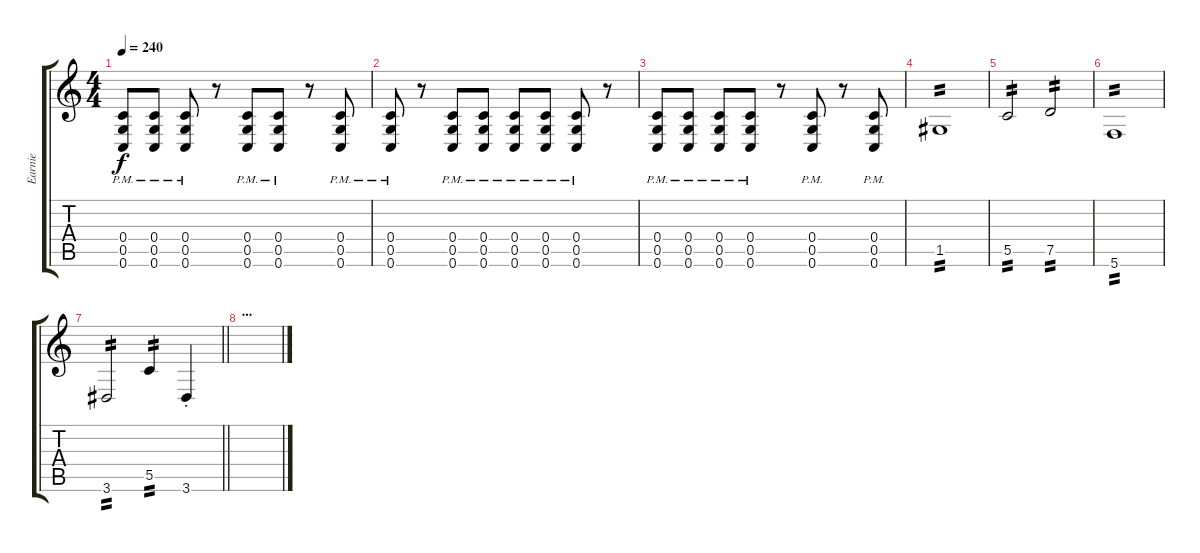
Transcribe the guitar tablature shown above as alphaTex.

\track ("Earnie" "Earnie") {instrument overdrivenguitar}
\staff {score tabs}
\tuning (D4 A3 F3 C3 G2 C2) {hide}
\ts (4 4)
\tempo 240
\clef g2
\ks c
(0.4{pm} 0.5{pm} 0.6{pm}).8{dy f} (0.4{pm} 0.5{pm} 0.6{pm}).8 (0.4{pm} 0.5{pm} 0.6{pm}).8 r.8 (0.4{pm} 0.5{pm} 0.6{pm}).8 (0.4{pm} 0.5{pm} 0.6{pm}).8 r.8 (0.4{pm} 0.5{pm} 0.6{pm}).8 |
(0.4{pm} 0.5{pm} 0.6{pm}).8 r.8 (0.4{pm} 0.5{pm} 0.6{pm}).8 (0.4{pm} 0.5{pm} 0.6{pm}).8 (0.4{pm} 0.5{pm} 0.6{pm}).8 (0.4{pm} 0.5{pm} 0.6{pm}).8 (0.4{pm} 0.5{pm} 0.6{pm}).8 r.8 |
(0.4{pm} 0.5{pm} 0.6{pm}).8 (0.4{pm} 0.5{pm} 0.6{pm}).8 (0.4{pm} 0.5{pm} 0.6{pm}).8 (0.4{pm} 0.5{pm} 0.6{pm}).8 r.8 (0.4{pm} 0.5{pm} 0.6{pm}).8 r.8 (0.4{pm} 0.5{pm} 0.6{pm}).8 |
1.5.1{tp 2} |
5.5.2{tp 2} 7.5.2{tp 2} |
5.6.1{tp 2} |
\barLineRight lightlight
3.6.2{tp 2} 5.5.4{tp 2} 3.6{st}.4 |
\section ("" "...")
